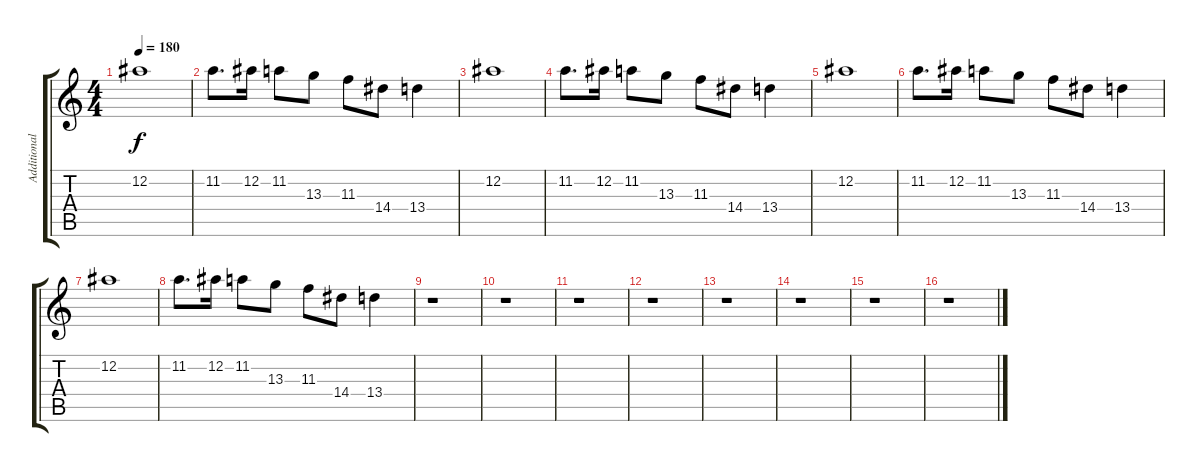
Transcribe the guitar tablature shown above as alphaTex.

\track ("Additional Guitars" "Additional") {instrument distortionguitar}
\staff {score tabs}
\tuning (Eb4 Bb3 Gb3 Db3 Ab2 Eb2) {hide}
\ts (4 4)
\tempo 180
\clef g2
\ks c
12.2.1{dy f} |
11.2.8{d} 12.2.16 11.2.8 13.3.8 11.3.8 14.4.8 13.4.4 |
12.2.1 |
11.2.8{d} 12.2.16 11.2.8 13.3.8 11.3.8 14.4.8 13.4.4 |
12.2.1 |
11.2.8{d} 12.2.16 11.2.8 13.3.8 11.3.8 14.4.8 13.4.4 |
12.2.1 |
11.2.8{d} 12.2.16 11.2.8 13.3.8 11.3.8 14.4.8 13.4.4 |
r.1 |
r.1 |
r.1 |
r.1 |
r.1 |
r.1 |
r.1 |
r.1
